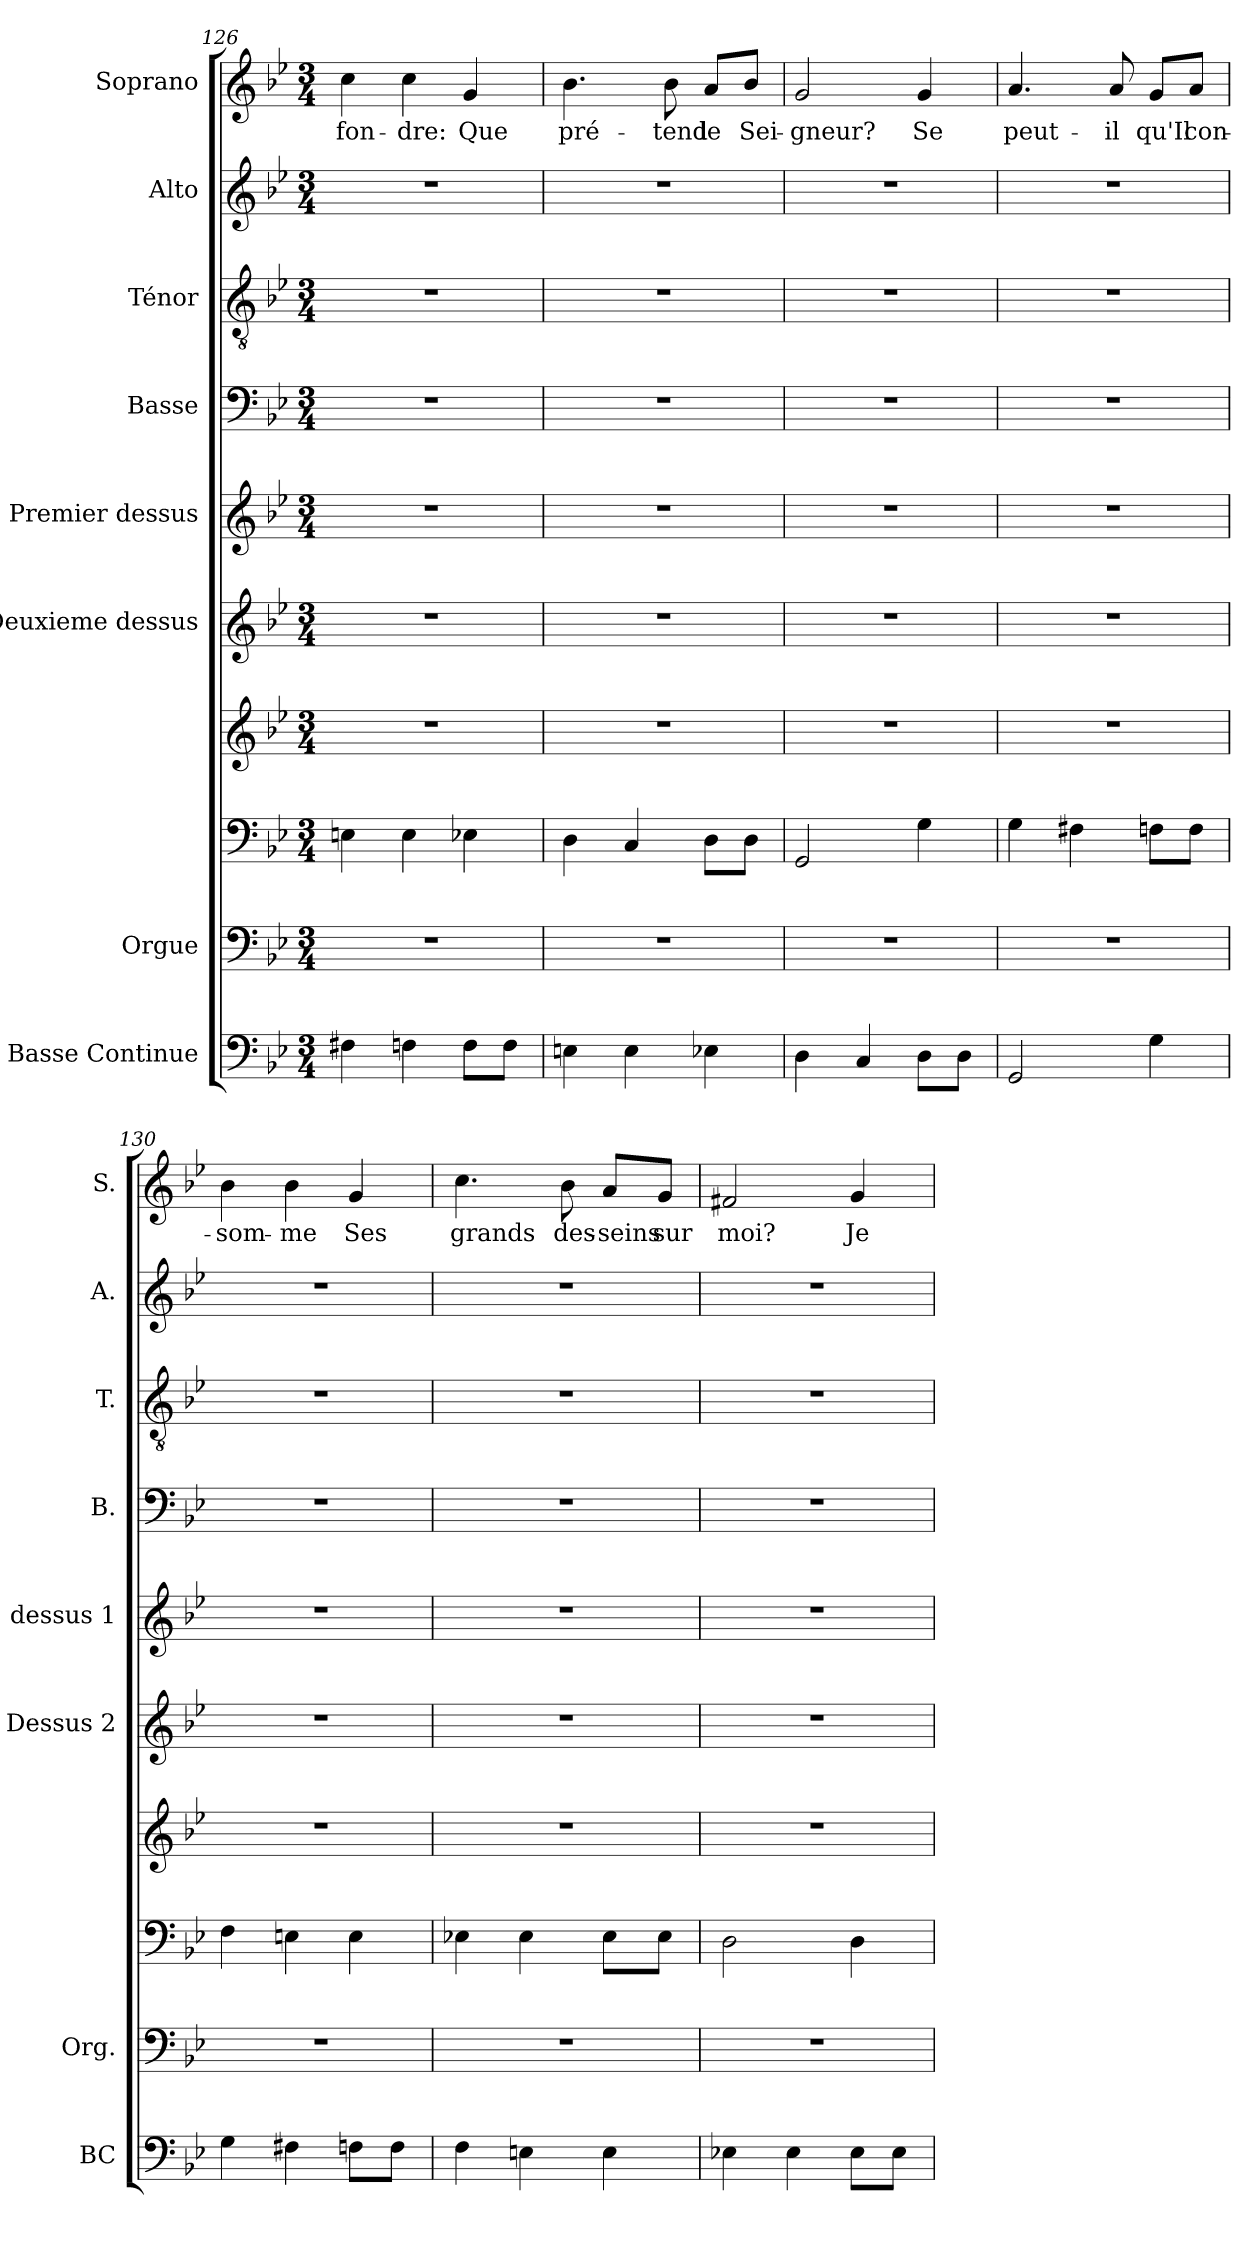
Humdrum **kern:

**kern	**kern	**kern	**kern	**kern	**kern	**kern	**kern	**kern	**kern	**text
*part8	*part7	*part7	*part7	*part6	*part5	*part4	*part3	*part2	*part1	*part1
*staff10	*staff9	*staff8	*staff7	*staff6	*staff5	*staff4	*staff3	*staff2	*staff1	*staff1
*I"Basse Continue	*I"Orgue	*	*	*I"Deuxieme dessus	*I"Premier dessus	*I"Basse	*I"Ténor	*I"Alto	*I"Soprano	*
*I'BC	*I'Org.	*	*	*I'Dessus 2	*I'dessus 1	*I'B.	*I'T.	*I'A.	*I'S.	*
!!LO:LB:g=z
*clefF4	*clefF4	*clefF4	*clefG2	*clefG2	*clefG2	*clefF4	*clefGv2	*clefG2	*clefG2	*
*k[b-e-]	*k[b-e-]	*k[b-e-]	*k[b-e-]	*k[b-e-]	*k[b-e-]	*k[b-e-]	*k[b-e-]	*k[b-e-]	*k[b-e-]	*
*M3/4	*M3/4	*M3/4	*M3/4	*M3/4	*M3/4	*M3/4	*M3/4	*M3/4	*M3/4	*
=126	=126	=126	=126	=126	=126	=126	=126	=126	=126	=126
!	!	!	!	!	!	!	!	!	!	!LO:LY:b
4F#X	2.r	4En\	2.r	2.r	2.r	2.r	2.r	2.r	4cc\	-fon-
!	!	!	!	!	!	!	!	!	!	!LO:LY:b
4Fn	.	4E\	.	.	.	.	.	.	4cc\	-dre:
!	!	!	!	!	!	!	!	!	!	!LO:LY:b
8F\L	.	4E-X\	.	.	.	.	.	.	4g/	Que
8F\J	.	.	.	.	.	.	.	.	.	.
=127	=127	=127	=127	=127	=127	=127	=127	=127	=127	=127
!	!	!	!	!	!	!	!	!	!	!LO:LY:b
4En	2.r	4D\	2.r	2.r	2.r	2.r	2.r	2.r	4.b-\	pré-
4E	.	4C/	.	.	.	.	.	.	.	.
!	!	!	!	!	!	!	!	!	!	!LO:LY:b
.	.	.	.	.	.	.	.	.	8b-\	-tend
!	!	!	!	!	!	!	!	!	!	!LO:LY:b
4E-X	.	8D\L	.	.	.	.	.	.	8a/L	le
!	!	!	!	!	!	!	!	!	!	!LO:LY:b
.	.	8D\J	.	.	.	.	.	.	8b-/J	Sei-
=128	=128	=128	=128	=128	=128	=128	=128	=128	=128	=128
!	!	!	!	!	!	!	!	!	!	!LO:LY:b
4D	2.r	2GG/	2.r	2.r	2.r	2.r	2.r	2.r	2g/	-gneur?
4C	.	.	.	.	.	.	.	.	.	.
!	!	!	!	!	!	!	!	!	!	!LO:LY:b
8D\L	.	4G\	.	.	.	.	.	.	4g/	Se
8D\J	.	.	.	.	.	.	.	.	.	.
=129	=129	=129	=129	=129	=129	=129	=129	=129	=129	=129
!	!	!	!	!	!	!	!	!	!	!LO:LY:b
2GG	2.r	4G\	2.r	2.r	2.r	2.r	2.r	2.r	4.a/	peut-
.	.	4F#X\	.	.	.	.	.	.	.	.
!	!	!	!	!	!	!	!	!	!	!LO:LY:b
.	.	.	.	.	.	.	.	.	8a/	-il
!	!	!	!	!	!	!	!	!	!	!LO:LY:b
4G	.	8Fn\L	.	.	.	.	.	.	8g/L	qu'Il
!	!	!	!	!	!	!	!	!	!	!LO:LY:b
.	.	8F\J	.	.	.	.	.	.	8a/J	con-
=130	=130	=130	=130	=130	=130	=130	=130	=130	=130	=130
!	!	!	!	!	!	!	!	!	!	!LO:LY:b
4G	2.r	4F\	2.r	2.r	2.r	2.r	2.r	2.r	4b-\	-som-
!	!	!	!	!	!	!	!	!	!	!LO:LY:b
4F#X	.	4En\	.	.	.	.	.	.	4b-\	-me
!	!	!	!	!	!	!	!	!	!	!LO:LY:b
8Fn\L	.	4E\	.	.	.	.	.	.	4g/	Ses
8F\J	.	.	.	.	.	.	.	.	.	.
!!LO:LB:g=z
=131	=131	=131	=131	=131	=131	=131	=131	=131	=131	=131
!	!	!	!	!	!	!	!	!	!	!LO:LY:b
4F	2.r	4E-X\	2.r	2.r	2.r	2.r	2.r	2.r	4.cc\	grands
4En	.	4E-\	.	.	.	.	.	.	.	.
!	!	!	!	!	!	!	!	!	!	!LO:LY:b
.	.	.	.	.	.	.	.	.	8b-\	des-
!	!	!	!	!	!	!	!	!	!	!LO:LY:b
4E	.	8E-\L	.	.	.	.	.	.	8a/L	-seins
!	!	!	!	!	!	!	!	!	!	!LO:LY:b
.	.	8E-\J	.	.	.	.	.	.	8g/J	sur
=132	=132	=132	=132	=132	=132	=132	=132	=132	=132	=132
!	!	!	!	!	!	!	!	!	!	!LO:LY:b
4E-X	2.r	2D\	2.r	2.r	2.r	2.r	2.r	2.r	2f#X/	moi?
4E-	.	.	.	.	.	.	.	.	.	.
!	!	!	!	!	!	!	!	!	!	!LO:LY:b
8E-\L	.	4D\	.	.	.	.	.	.	4g/	Je
8E-\J	.	.	.	.	.	.	.	.	.	.
=	=	=	=	=	=	=	=	=	=	=
*-	*-	*-	*-	*-	*-	*-	*-	*-	*-	*-
